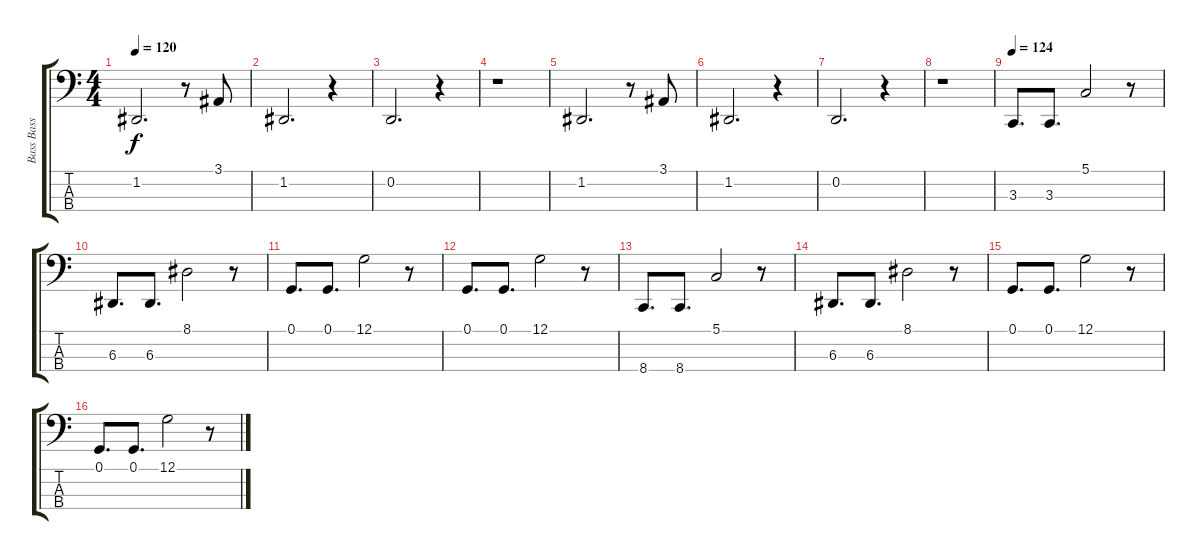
\track ("Bass Bass" "Bass Bass") {instrument acousticgrandpiano}
\staff {score tabs}
\tuning (G2 D2 A1 E1) {hide}
\ts (4 4)
\tempo 120
\clef f4
\ks c
1.2.2{d dy f} r.8 3.1.8 |
1.2.2{d} r.4 |
0.2.2{d} r.4 |
r.1 |
1.2.2{d} r.8 3.1.8 |
1.2.2{d} r.4 |
0.2.2{d} r.4 |
r.1 |
\tempo 124
3.3.8{d} 3.3.8{d} 5.1.2 r.8 |
6.3.8{d} 6.3.8{d} 8.1.2 r.8 |
0.1.8{d} 0.1.8{d} 12.1.2 r.8 |
0.1.8{d} 0.1.8{d} 12.1.2 r.8 |
8.4.8{d} 8.4.8{d} 5.1.2 r.8 |
6.3.8{d} 6.3.8{d} 8.1.2 r.8 |
0.1.8{d} 0.1.8{d} 12.1.2 r.8 |
0.1.8{d} 0.1.8{d} 12.1.2 r.8
